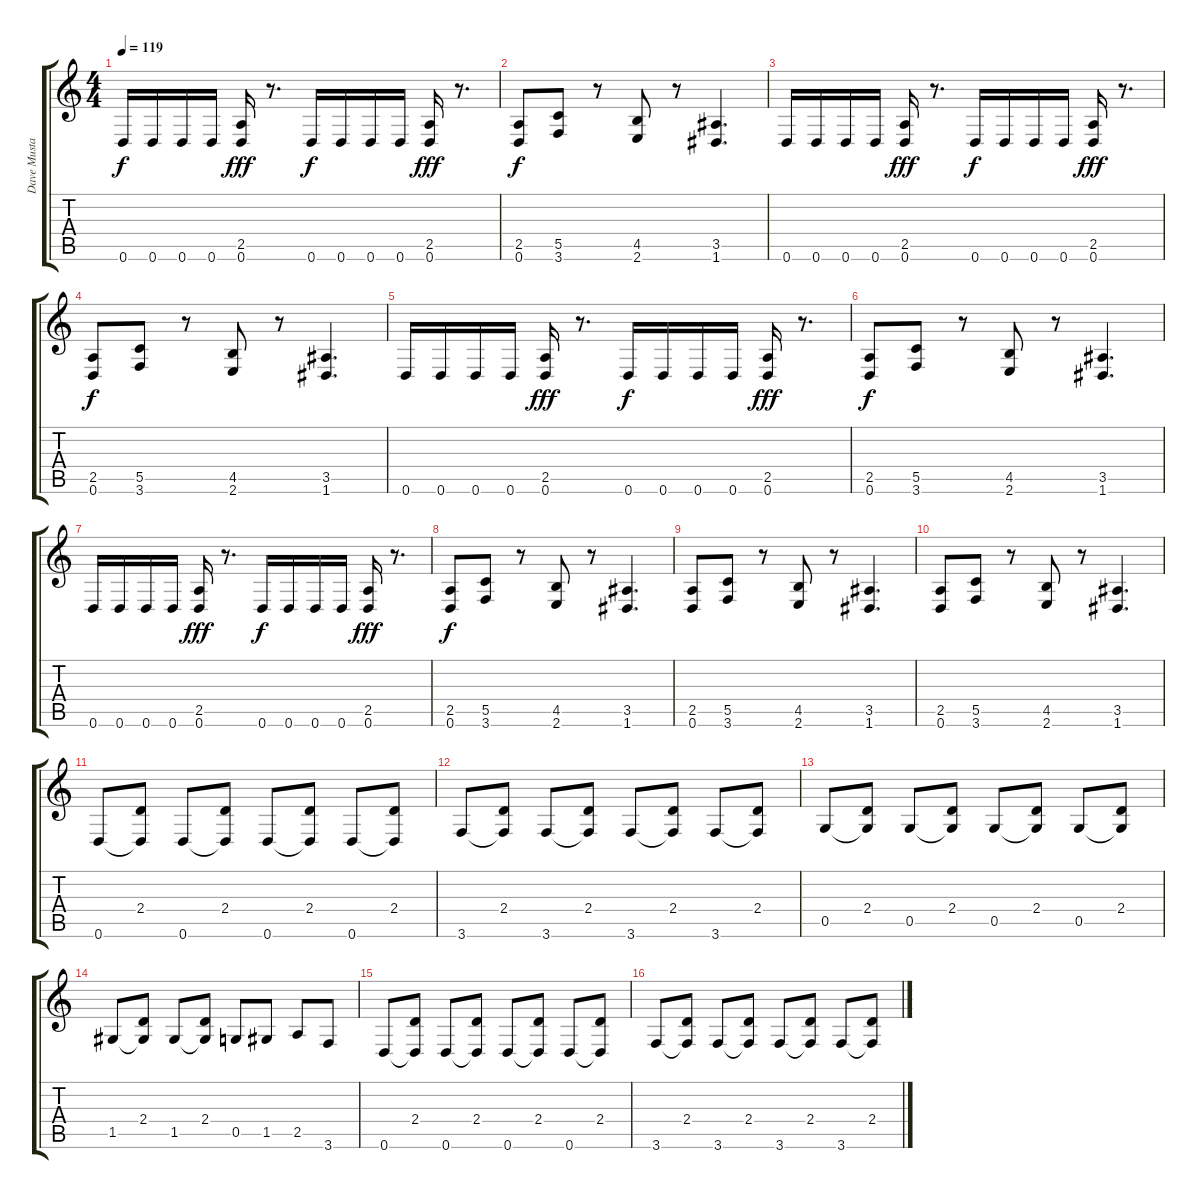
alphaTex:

\track ("Dave Mustaine" "Dave Musta") {instrument electricguitarclean}
\staff {score tabs}
\tuning (D4 A3 F3 C3 G2 D2) {hide}
\ts (4 4)
\tempo 119
\clef g2
\ks c
0.6.16{dy f} 0.6.16 0.6.16 0.6.16 (2.5 0.6).16{dy fff} r.8{d} 0.6.16{dy f} 0.6.16 0.6.16 0.6.16 (2.5 0.6).16{dy fff} r.8{d} |
(2.5 0.6).8{dy f} (5.5 3.6).8 r.8 (4.5 2.6).8 r.8 (3.5 1.6).4{d} |
0.6.16 0.6.16 0.6.16 0.6.16 (2.5 0.6).16{dy fff} r.8{d} 0.6.16{dy f} 0.6.16 0.6.16 0.6.16 (2.5 0.6).16{dy fff} r.8{d} |
(2.5 0.6).8{dy f} (5.5 3.6).8 r.8 (4.5 2.6).8 r.8 (3.5 1.6).4{d} |
0.6.16 0.6.16 0.6.16 0.6.16 (2.5 0.6).16{dy fff} r.8{d} 0.6.16{dy f} 0.6.16 0.6.16 0.6.16 (2.5 0.6).16{dy fff} r.8{d} |
(2.5 0.6).8{dy f} (5.5 3.6).8 r.8 (4.5 2.6).8 r.8 (3.5 1.6).4{d} |
0.6.16 0.6.16 0.6.16 0.6.16 (2.5 0.6).16{dy fff} r.8{d} 0.6.16{dy f} 0.6.16 0.6.16 0.6.16 (2.5 0.6).16{dy fff} r.8{d} |
(2.5 0.6).8{dy f} (5.5 3.6).8 r.8 (4.5 2.6).8 r.8 (3.5 1.6).4{d} |
(2.5 0.6).8 (5.5 3.6).8 r.8 (4.5 2.6).8 r.8 (3.5 1.6).4{d} |
(2.5 0.6).8 (5.5 3.6).8 r.8 (4.5 2.6).8 r.8 (3.5 1.6).4{d} |
0.6.8 (2.4 0.6{t}).8 0.6.8 (2.4 0.6{t}).8 0.6.8 (2.4 0.6{t}).8 0.6.8 (2.4 0.6{t}).8 |
3.6.8 (2.4 3.6{t}).8 3.6.8 (2.4 3.6{t}).8 3.6.8 (2.4 3.6{t}).8 3.6.8 (2.4 3.6{t}).8 |
0.5.8 (2.4 0.5{t}).8 0.5.8 (2.4 0.5{t}).8 0.5.8 (2.4 0.5{t}).8 0.5.8 (2.4 0.5{t}).8 |
1.5.8 (2.4 1.5{t}).8 1.5.8 (2.4 1.5{t}).8 0.5.8 1.5.8 2.5.8 3.6.8 |
0.6.8 (2.4 0.6{t}).8 0.6.8 (2.4 0.6{t}).8 0.6.8 (2.4 0.6{t}).8 0.6.8 (2.4 0.6{t}).8 |
3.6.8 (2.4 3.6{t}).8 3.6.8 (2.4 3.6{t}).8 3.6.8 (2.4 3.6{t}).8 3.6.8 (2.4 3.6{t}).8
